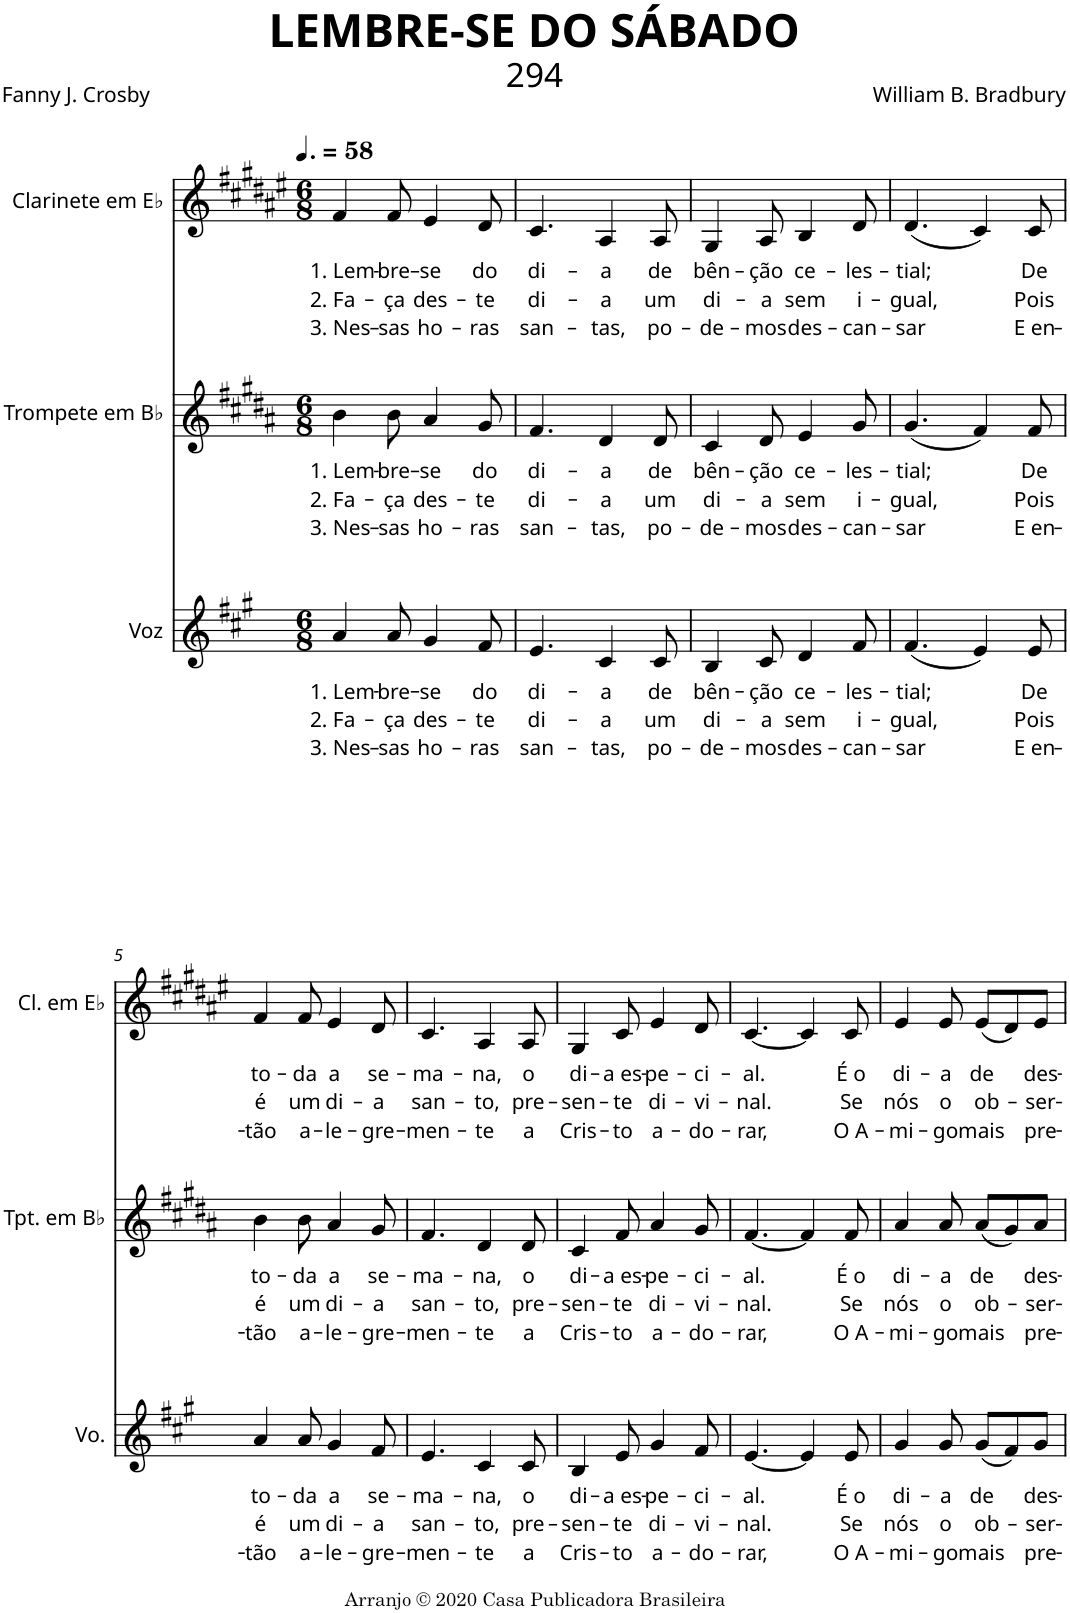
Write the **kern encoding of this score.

**kern	**text	**text	**text	**kern	**text	**text	**text	**kern	**text	**text	**text
*part3	*part3	*part3	*part3	*part2	*part2	*part2	*part2	*part1	*part1	*part1	*part1
*staff3	*staff3	*staff3	*staff3	*staff2	*staff2	*staff2	*staff2	*staff1	*staff1	*staff1	*staff1
*I"Voz	*	*	*	*I"Trompete em Bb	*	*	*	*I"Clarinete em Eb	*	*	*
*I'Vo.	*	*	*	*I'Tpt. em Bb	*	*	*	*I'Cl. em Eb	*	*	*
*clefG2	*	*	*	*clefG2	*	*	*	*clefG2	*	*	*
*	*	*	*	*Trd1c2	*	*	*	*Trd-2c-3	*	*	*
*k[f#c#g#]	*	*	*	*k[f#c#g#d#a#]	*	*	*	*k[f#c#g#d#a#e#]	*	*	*
*M6/8	*	*	*	*M6/8	*	*	*	*M6/8	*	*	*
*MM87	*	*	*	*MM87	*	*	*	*MM87	*	*	*
=1	=1	=1	=1	=1	=1	=1	=1	=1	=1	=1	=1
!	!LO:LY:b	!LO:LY:b	!LO:LY:b	!	!LO:LY:b	!LO:LY:b	!LO:LY:b	!	!LO:LY:b	!LO:LY:b	!LO:LY:b
4a/	1. Lem-	2. Fa-	3. Nes-	4b\	1. Lem-	2. Fa-	3. Nes-	4f#/	1. Lem-	2. Fa-	3. Nes-
!	!LO:LY:b	!LO:LY:b	!LO:LY:b	!	!LO:LY:b	!LO:LY:b	!LO:LY:b	!	!LO:LY:b	!LO:LY:b	!LO:LY:b
8a/	-bre-	-ça	-sas	8b\	-bre-	-ça	-sas	8f#/	-bre-	-ça	-sas
!	!LO:LY:b	!LO:LY:b	!LO:LY:b	!	!LO:LY:b	!LO:LY:b	!LO:LY:b	!	!LO:LY:b	!LO:LY:b	!LO:LY:b
4g#/	-se	des-	ho-	4a#/	-se	des-	ho-	4e#/	-se	des-	ho-
!	!LO:LY:b	!LO:LY:b	!LO:LY:b	!	!LO:LY:b	!LO:LY:b	!LO:LY:b	!	!LO:LY:b	!LO:LY:b	!LO:LY:b
8f#/	do	-te	-ras	8g#/	do	-te	-ras	8d#/	do	-te	-ras
=2	=2	=2	=2	=2	=2	=2	=2	=2	=2	=2	=2
!	!LO:LY:b	!LO:LY:b	!LO:LY:b	!	!LO:LY:b	!LO:LY:b	!LO:LY:b	!	!LO:LY:b	!LO:LY:b	!LO:LY:b
4.e/	di-	di-	san-	4.f#/	di-	di-	san-	4.c#/	di-	di-	san-
!	!LO:LY:b	!LO:LY:b	!LO:LY:b	!	!LO:LY:b	!LO:LY:b	!LO:LY:b	!	!LO:LY:b	!LO:LY:b	!LO:LY:b
4c#/	-a	-a	-tas,	4d#/	-a	-a	-tas,	4A#/	-a	-a	-tas,
!	!LO:LY:b	!LO:LY:b	!LO:LY:b	!	!LO:LY:b	!LO:LY:b	!LO:LY:b	!	!LO:LY:b	!LO:LY:b	!LO:LY:b
8c#/	de	um	po-	8d#/	de	um	po-	8A#/	de	um	po-
=3	=3	=3	=3	=3	=3	=3	=3	=3	=3	=3	=3
!	!LO:LY:b	!LO:LY:b	!LO:LY:b	!	!LO:LY:b	!LO:LY:b	!LO:LY:b	!	!LO:LY:b	!LO:LY:b	!LO:LY:b
4B/	bên-	di-	-de-	4c#/	bên-	di-	-de-	4G#/	bên-	di-	-de-
!	!LO:LY:b	!LO:LY:b	!LO:LY:b	!	!LO:LY:b	!LO:LY:b	!LO:LY:b	!	!LO:LY:b	!LO:LY:b	!LO:LY:b
8c#/	-ção	-a	-mos	8d#/	-ção	-a	-mos	8A#/	-ção	-a	-mos
!	!LO:LY:b	!LO:LY:b	!LO:LY:b	!	!LO:LY:b	!LO:LY:b	!LO:LY:b	!	!LO:LY:b	!LO:LY:b	!LO:LY:b
4d/	ce-	sem	des-	4e/	ce-	sem	des-	4B/	ce-	sem	des-
!	!LO:LY:b	!LO:LY:b	!LO:LY:b	!	!LO:LY:b	!LO:LY:b	!LO:LY:b	!	!LO:LY:b	!LO:LY:b	!LO:LY:b
8f#/	-les-	i-	-can-	8g#/	-les-	i-	-can-	8d#/	-les-	i-	-can-
=4	=4	=4	=4	=4	=4	=4	=4	=4	=4	=4	=4
!	!LO:LY:b	!LO:LY:b	!LO:LY:b	!	!LO:LY:b	!LO:LY:b	!LO:LY:b	!	!LO:LY:b	!LO:LY:b	!LO:LY:b
(4.f#/	-tial;	-gual,	-sar	(4.g#/	-tial;	-gual,	-sar	(4.d#/	-tial;	-gual,	-sar
4e/)	.	.	.	4f#/)	.	.	.	4c#/)	.	.	.
!	!LO:LY:b	!LO:LY:b	!LO:LY:b	!	!LO:LY:b	!LO:LY:b	!LO:LY:b	!	!LO:LY:b	!LO:LY:b	!LO:LY:b
8e/	De	Pois	E en-	8f#/	De	Pois	E en-	8c#/	De	Pois	E en-
!!LO:LB:g=z
=5	=5	=5	=5	=5	=5	=5	=5	=5	=5	=5	=5
!	!LO:LY:b	!LO:LY:b	!LO:LY:b	!	!LO:LY:b	!LO:LY:b	!LO:LY:b	!	!LO:LY:b	!LO:LY:b	!LO:LY:b
4a/	to-	é	-tão	4b\	to-	é	-tão	4f#/	to-	é	-tão
!	!LO:LY:b	!LO:LY:b	!LO:LY:b	!	!LO:LY:b	!LO:LY:b	!LO:LY:b	!	!LO:LY:b	!LO:LY:b	!LO:LY:b
8a/	-da	um	a-	8b\	-da	um	a-	8f#/	-da	um	a-
!	!LO:LY:b	!LO:LY:b	!LO:LY:b	!	!LO:LY:b	!LO:LY:b	!LO:LY:b	!	!LO:LY:b	!LO:LY:b	!LO:LY:b
4g#/	a	di-	-le-	4a#/	a	di-	-le-	4e#/	a	di-	-le-
!	!LO:LY:b	!LO:LY:b	!LO:LY:b	!	!LO:LY:b	!LO:LY:b	!LO:LY:b	!	!LO:LY:b	!LO:LY:b	!LO:LY:b
8f#/	se-	-a	-gre-	8g#/	se-	-a	-gre-	8d#/	se-	-a	-gre-
=6	=6	=6	=6	=6	=6	=6	=6	=6	=6	=6	=6
!	!LO:LY:b	!LO:LY:b	!LO:LY:b	!	!LO:LY:b	!LO:LY:b	!LO:LY:b	!	!LO:LY:b	!LO:LY:b	!LO:LY:b
4.e/	-ma-	san-	-men-	4.f#/	-ma-	san-	-men-	4.c#/	-ma-	san-	-men-
!	!LO:LY:b	!LO:LY:b	!LO:LY:b	!	!LO:LY:b	!LO:LY:b	!LO:LY:b	!	!LO:LY:b	!LO:LY:b	!LO:LY:b
4c#/	-na,	-to,	-te	4d#/	-na,	-to,	-te	4A#/	-na,	-to,	-te
!	!LO:LY:b	!LO:LY:b	!LO:LY:b	!	!LO:LY:b	!LO:LY:b	!LO:LY:b	!	!LO:LY:b	!LO:LY:b	!LO:LY:b
8c#/	o	pre-	a	8d#/	o	pre-	a	8A#/	o	pre-	a
=7	=7	=7	=7	=7	=7	=7	=7	=7	=7	=7	=7
!	!LO:LY:b	!LO:LY:b	!LO:LY:b	!	!LO:LY:b	!LO:LY:b	!LO:LY:b	!	!LO:LY:b	!LO:LY:b	!LO:LY:b
4B/	di-	-sen-	Cris-	4c#/	di-	-sen-	Cris-	4G#/	di-	-sen-	Cris-
!	!LO:LY:b	!LO:LY:b	!LO:LY:b	!	!LO:LY:b	!LO:LY:b	!LO:LY:b	!	!LO:LY:b	!LO:LY:b	!LO:LY:b
8e/	-a es-	-te	-to	8f#/	-a es-	-te	-to	8c#/	-a es-	-te	-to
!	!LO:LY:b	!LO:LY:b	!LO:LY:b	!	!LO:LY:b	!LO:LY:b	!LO:LY:b	!	!LO:LY:b	!LO:LY:b	!LO:LY:b
4g#/	-pe-	di-	a-	4a#/	-pe-	di-	a-	4e#/	-pe-	di-	a-
!	!LO:LY:b	!LO:LY:b	!LO:LY:b	!	!LO:LY:b	!LO:LY:b	!LO:LY:b	!	!LO:LY:b	!LO:LY:b	!LO:LY:b
8f#/	-ci-	-vi-	-do-	8g#/	-ci-	-vi-	-do-	8d#/	-ci-	-vi-	-do-
=8	=8	=8	=8	=8	=8	=8	=8	=8	=8	=8	=8
!	!LO:LY:b	!LO:LY:b	!LO:LY:b	!	!LO:LY:b	!LO:LY:b	!LO:LY:b	!	!LO:LY:b	!LO:LY:b	!LO:LY:b
[4.e/	-al.	-nal.	-rar,	[4.f#/	-al.	-nal.	-rar,	[4.c#/	-al.	-nal.	-rar,
4e/]	.	.	.	4f#/]	.	.	.	4c#/]	.	.	.
!	!LO:LY:b	!LO:LY:b	!LO:LY:b	!	!LO:LY:b	!LO:LY:b	!LO:LY:b	!	!LO:LY:b	!LO:LY:b	!LO:LY:b
8e/	É o	Se	O A-	8f#/	É o	Se	O A-	8c#/	É o	Se	O A-
=9	=9	=9	=9	=9	=9	=9	=9	=9	=9	=9	=9
!	!LO:LY:b	!LO:LY:b	!LO:LY:b	!	!LO:LY:b	!LO:LY:b	!LO:LY:b	!	!LO:LY:b	!LO:LY:b	!LO:LY:b
4g#/	di-	nós	-mi-	4a#/	di-	nós	-mi-	4e#/	di-	nós	-mi-
!	!LO:LY:b	!LO:LY:b	!LO:LY:b	!	!LO:LY:b	!LO:LY:b	!LO:LY:b	!	!LO:LY:b	!LO:LY:b	!LO:LY:b
8g#/	-a	o	-go	8a#/	-a	o	-go	8e#/	-a	o	-go
!	!LO:LY:b	!LO:LY:b	!LO:LY:b	!	!LO:LY:b	!LO:LY:b	!LO:LY:b	!	!LO:LY:b	!LO:LY:b	!LO:LY:b
(8g#/L	de	ob-	mais	(8a#/L	de	ob-	mais	(8e#/L	de	ob-	mais
8f#/)	.	.	.	8g#/)	.	.	.	8d#/)	.	.	.
!	!LO:LY:b	!LO:LY:b	!LO:LY:b	!	!LO:LY:b	!LO:LY:b	!LO:LY:b	!	!LO:LY:b	!LO:LY:b	!LO:LY:b
8g#/J	des-	-ser-	pre-	8a#/J	des-	-ser-	pre-	8e#/J	des-	-ser-	pre-
=	=	=	=	=	=	=	=	=	=	=	=
*-	*-	*-	*-	*-	*-	*-	*-	*-	*-	*-	*-
